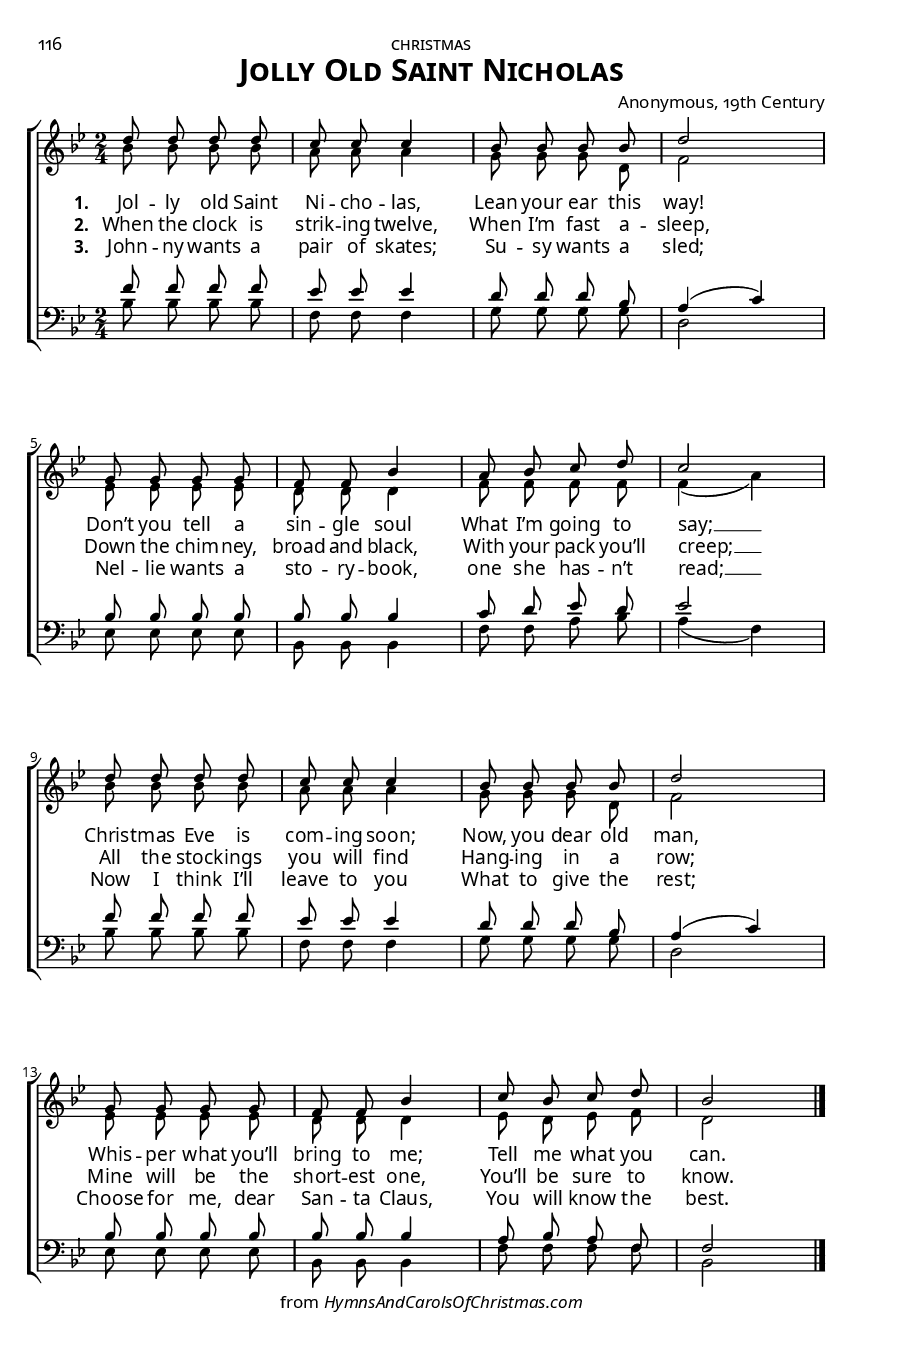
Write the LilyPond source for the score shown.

\version "2.14.2"
\include "util.ly"
\header {
  title = \markup{\override #'(font-name . "Garamond Premier Pro Semibold"){ \abs-fontsize #15 \smallCapsOldStyle"Jolly Old Saint Nicholas"}}
  composer = \markup\oldStyleNum"Anonymous, 19th Century"
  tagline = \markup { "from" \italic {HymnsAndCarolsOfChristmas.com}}
}
\paper {
  %print-all-headers = ##f
  paper-height = 9\in
  paper-width = 6\in
  indent = 0\in
  %system-system-spacing = #'((basic-distance . 10) (padding . 0))
  %system-system-spacing =
  %  #'((basic-distance . 0)
  %     (minimum-distance . 0)
  %     (padding . -0.35)
  %     (stretchability . 100))
  ragged-last-bottom = ##f
  ragged-bottom = ##f
  two-sided = ##t
  inner-margin = 0.5\in
  outer-margin = 0.25\in
  top-margin = 0.25\in
  bottom-margin = 0.25\in
  first-page-number = #116
  print-first-page-number = ##t
  headerLine = \markup{\override #'(font-name . "Garamond Premier Pro") \smallCapsOldStyle"christmas"}
  oddHeaderMarkup = \markup\fill-line{
     \override #'(font-name . "Garamond Premier Pro")\abs-fontsize #8.5
     \combine 
        \fill-line{"" \on-the-fly #print-page-number-check-first
        \oldStylePageNum""
        }
        \fill-line{\headerLine}
  }
  evenHeaderMarkup = \markup {
     \override #'(font-name . "Garamond Premier Pro")\abs-fontsize #8.5
     \combine
        \on-the-fly #print-page-number-check-first
        \oldStylePageNum""
        \fill-line{\headerLine}
  }
}
#(set-global-staff-size 15) \paper{ #(define fonts (make-pango-font-tree "GoudyOlSt BT" "Garamond Premier Pro" "Garamond Premier Pro" (/ 15 20))) }
global = {
  \key bes \major
  \time 2/4
}

sopMusic = \relative c' {
  \autoBeamOff
  d'8 d d d |
  c c c4 |
  bes8 bes bes bes |
  d2 | \break
  
  g,8 g g g |
  f f bes4 |
  a8 bes c d |
  c2 | \break
  
  d8 d d d |
  c c c4 |
  bes8 bes bes bes |
  d2 | \break
  
  g,8 g g g |
  f f bes4 |
  c8 bes c d |
  bes2 \bar "|."
}
sopWords = \lyricmode {
  
}

altoMusic = \relative c' {
  \autoBeamOff
  bes'8 bes bes bes |
  a a a4 |
  g8 g g d |
  f2 |
  
  ees8 ees ees ees |
  d d d4 |
  f8 f f f |
  f4( a) |
  
  bes8 bes bes bes |
  a a a4 |
  g8 g g d |
  f2 |
  
  ees8 ees ees ees |
  d d d4 |
  ees8 d ees f |
  d2 \bar "|."
}
altoWords = \lyricmode {
  \dropLyricsV
  \set stanza = #"1. "
  Jol -- ly old Saint Ni -- cho -- las,
  Lean your ear this way!
  Don’t you tell a sin -- gle soul
  What I’m going to say; __
  Christ -- mas Eve is com -- ing soon;
  Now, you dear old man,
  Whis -- per what you’ll bring to me;
  Tell me what you can.
}
altoWordsII = \lyricmode {
  \dropLyricsV
  \set stanza = #"2. "
  When the clock is strik -- ing twelve,
  When I’m fast a -- sleep,
  Down the chim -- ney, broad and black,
  With your pack you’ll creep; __
  All the stock -- ings you will find
  Hang -- ing in a row;
  Mine will be the short -- est one,
  You’ll be sure to know.
}
altoWordsIII = \lyricmode {
  \dropLyricsV
  \set stanza = #"3. "
  John -- ny wants a pair of skates;
  Su -- sy wants a sled;
  Nel -- lie wants a sto -- ry -- book,
  one she has -- n’t read; __
  Now I think I’ll leave to you
  What to give the rest;
  Choose for me, dear San -- ta Claus,
  You will know the best.
}
altoWordsIV = \lyricmode {
}
altoWordsV = \lyricmode {
}
altoWordsVI = \lyricmode {
}
tenorMusic = \relative c' {
  \autoBeamOff
  f8 f f f |
  ees ees ees4 |
  d8 d d bes |
  a4( c) |
  
  bes8 bes bes bes |
  bes bes bes4 |
  c8 d ees d |
  ees2 |
  
  f8 f f f |
  ees ees ees4 |
  d8 d d bes |
  a4( c) |
  
  bes8 bes bes bes |
  bes bes bes4 |
  a8 bes a f |
  f2 \bar "|."
}
tenorWords = \lyricmode {

}

bassMusic = \relative c {
  \autoBeamOff
  bes'8 bes bes bes |
  f f f4 |
  g8 g g g |
  d2 |
  
  ees8 ees ees ees |
  bes bes bes4 |
  f'8 f a bes |
  a4( f) |
  
  bes8 bes bes bes |
  f f f4 |
  g8 g g g |
  d2 |
  
  ees8 ees ees ees |
  bes bes bes4 |
  f'8 f f f |
  bes,2 \bar "|."
}
bassWords = \lyricmode {

}

pianoRH = \relative c' {
  
}
pianoLH = \relative c' {
  
}

\score {
  <<
   \new ChoirStaff <<
    \new Staff = women <<
      \new Voice = "sopranos" { \voiceOne << \global \sopMusic >> }
      \new Voice = "altos" { \voiceTwo << \global \altoMusic >> }
    >>
    \new Lyrics \with { alignAboveContext = #"women" } \lyricsto "sopranos" \sopWords
     \new Lyrics = "altosVI"  \with { alignBelowContext = #"women" } \lyricsto "altos" \altoWordsVI
    \new Lyrics = "altosV"  \with { alignBelowContext = #"women" } \lyricsto "altos" \altoWordsV
    \new Lyrics = "altosIV"  \with { alignBelowContext = #"women" } \lyricsto "altos" \altoWordsIV
    \new Lyrics = "altosIII"  \with { alignBelowContext = #"women" } \lyricsto "altos" \altoWordsIII
    \new Lyrics = "altosII"  \with { alignBelowContext = #"women" } \lyricsto "altos" \altoWordsII
    \new Lyrics = "altos"  \with { alignBelowContext = #"women" \override VerticalAxisGroup #'nonstaff-relatedstaff-spacing = #'((basic-distance . 1))} \lyricsto "altos" \altoWords
   \new Staff = men <<
      \clef bass
      \new Voice = "tenors" { \voiceOne << \global \tenorMusic >> }
      \new Voice = "basses" { \voiceTwo << \global \bassMusic >> }
    >>
    \new Lyrics \with { alignAboveContext = #"men"  } \lyricsto "tenors" \tenorWords
    \new Lyrics \with { alignBelowContext = #"men"  } \lyricsto "basses" \bassWords
  >>
%    \new PianoStaff << \new Staff { \new Voice { \pianoRH } } \new Staff { \clef "bass" \pianoLH } >>
  >>
  \layout {
    \context {
      \Score
      %\override SpacingSpanner #'base-shortest-duration = #(ly:make-moment 1 8)
      %\override SpacingSpanner #'common-shortest-duration = #(ly:make-moment 1 4)
    }
    \context {
      % Remove all empty staves
      % \Staff \RemoveEmptyStaves \override VerticalAxisGroup #'remove-first = ##t
    }
  }
  \midi {
    %\tempo 4 = 90
    \set Staff.midiInstrument = "flute"
  
    \context {
      \Voice
      \remove "Dynamic_performer"
    }
  }
}
